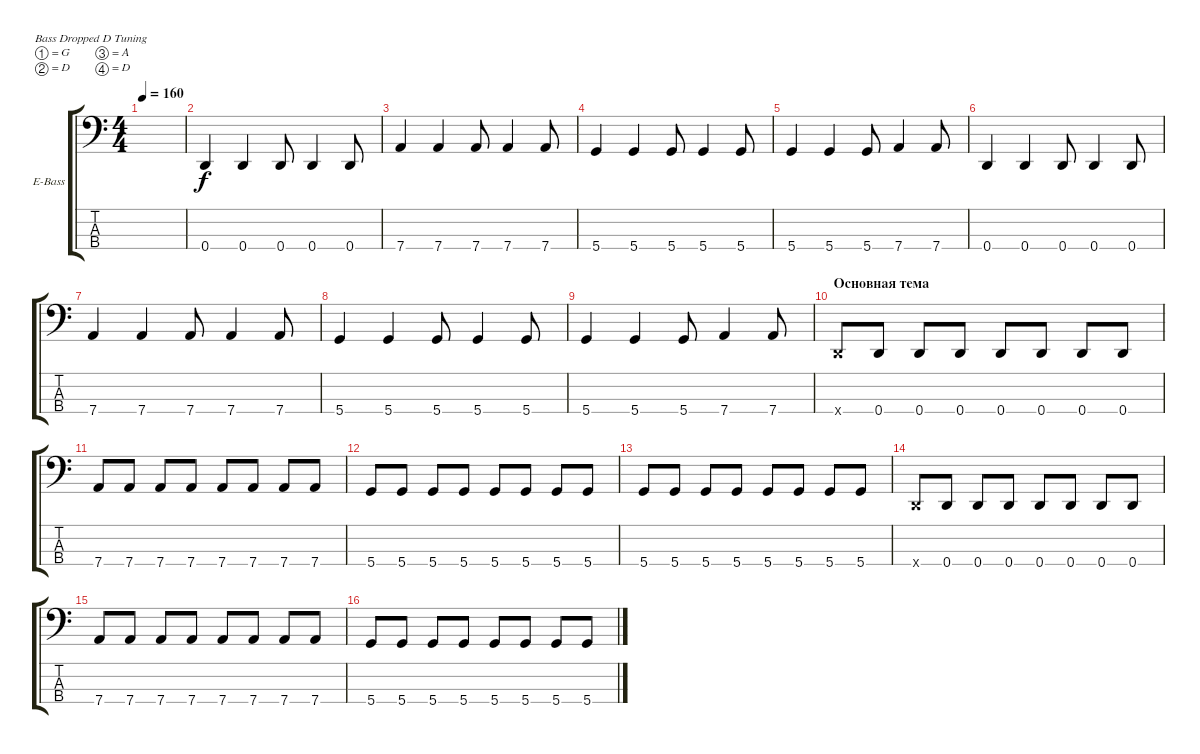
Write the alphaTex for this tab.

\bracketExtendMode groupsimilarinstruments
\firstSystemTrackNameOrientation horizontal
\otherSystemsTrackNameOrientation horizontal
\track ("Electric Bass" "E-Bass") {instrument electricbassfinger}
\staff {score tabs}
\tuning (G2 D2 A1 D1)
\ts (4 4)
\tempo 160
\clef f4
\ks c
|
0.4.4 0.4.4 0.4.8 0.4.4 0.4.8 |
7.4.4 7.4.4 7.4.8 7.4.4 7.4.8 |
5.4.4 5.4.4 5.4.8 5.4.4 5.4.8 |
5.4.4 5.4.4 5.4.8 7.4.4 7.4.8 |
0.4.4 0.4.4 0.4.8 0.4.4 0.4.8 |
7.4.4 7.4.4 7.4.8 7.4.4 7.4.8 |
5.4.4 5.4.4 5.4.8 5.4.4 5.4.8 |
5.4.4 5.4.4 5.4.8 7.4.4 7.4.8 |
\section ("" "Основная тема")
0.4{x}.8 0.4.8 0.4.8 0.4.8 0.4.8 0.4.8 0.4.8 0.4.8 |
7.4.8 7.4.8 7.4.8 7.4.8 7.4.8 7.4.8 7.4.8 7.4.8 |
5.4.8 5.4.8 5.4.8 5.4.8 5.4.8 5.4.8 5.4.8 5.4.8 |
5.4.8 5.4.8 5.4.8 5.4.8 5.4.8 5.4.8 5.4.8 5.4.8 |
0.4{x}.8 0.4.8 0.4.8 0.4.8 0.4.8 0.4.8 0.4.8 0.4.8 |
7.4.8 7.4.8 7.4.8 7.4.8 7.4.8 7.4.8 7.4.8 7.4.8 |
5.4.8 5.4.8 5.4.8 5.4.8 5.4.8 5.4.8 5.4.8 5.4.8
